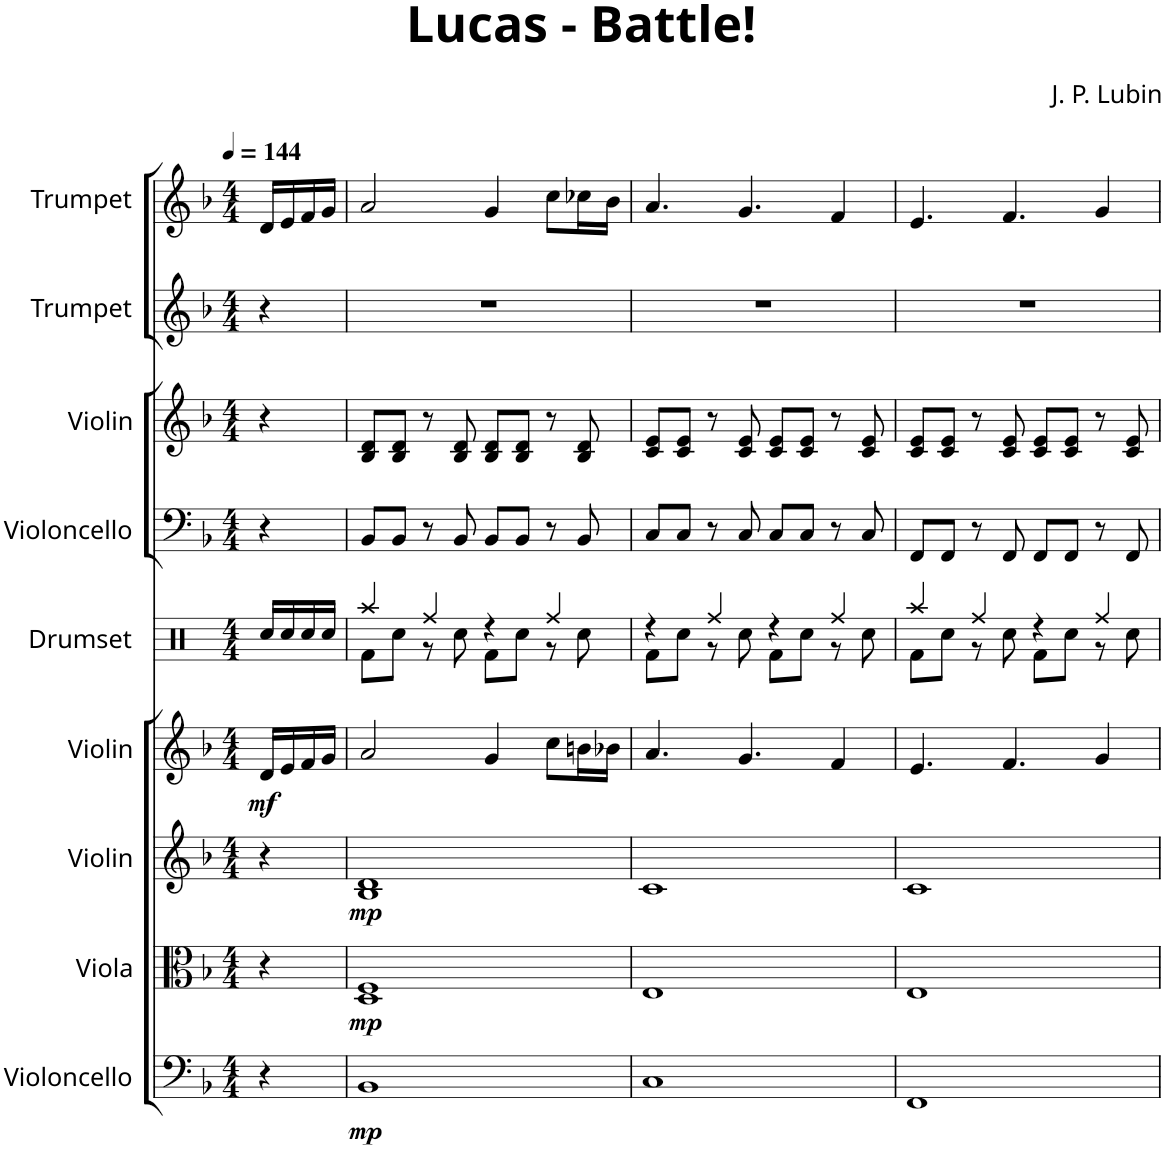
**kern	**dynam	**kern	**dynam	**kern	**dynam	**kern	**dynam	**kern	**kern	**kern	**kern	**kern
*part9	*part9	*part8	*part8	*part7	*part7	*part6	*part6	*part5	*part4	*part3	*part2	*part1
*staff9	*staff9	*staff8	*staff8	*staff7	*staff7	*staff6	*staff6	*staff5	*staff4	*staff3	*staff2	*staff1
*I"Violoncello	*	*I"Viola	*	*I"Violin	*	*I"Violin	*	*I"Drumset	*I"Violoncello	*I"Violin	*I"Trumpet	*I"Trumpet
*I'Vc.	*	*I'Vla.	*	*I'Vln.	*	*I'Vln.	*	*	*I'Vc	*I'Vln	*I'Tpt	*I'Tpt
*clefF4	*	*clefC3	*	*clefG2	*	*clefG2	*	*clefX	*clefF4	*clefG2	*clefG2	*clefG2
*	*	*	*	*	*	*	*	*	*	*	*ITrd1c2	*ITrd1c2
*k[b-]	*	*k[b-]	*	*k[b-]	*	*k[b-]	*	*k[]	*k[b-]	*k[b-]	*k[b-]	*k[b-]
*M4/4	*	*M4/4	*	*M4/4	*	*M4/4	*	*M4/4	*M4/4	*M4/4	*M4/4	*M4/4
*MM144	*	*MM144	*	*MM144	*	*MM144	*	*MM144	*MM144	*MM144	*MM144	*MM144
=	=	=	=	=	=	=	=	=	=	=	=	=
!	!	!	!	!	!	!	!LO:DY:b	!	!	!	!	!
4r	.	4r	.	4r	.	16d/LL	mf	16Rcc/LL	4r	4r	4r	16d/LL
.	.	.	.	.	.	16e/	.	16Rcc/	.	.	.	16e/
.	.	.	.	.	.	16f/	.	16Rcc/	.	.	.	16f/
.	.	.	.	.	.	16g/JJ	.	16Rcc/JJ	.	.	.	16g/JJ
=1	=1	=1	=1	=1	=1	=1	=1	=1	=1	=1	=1	=1
*	*	*	*	*	*	*	*	*^	*	*	*	*
!	!LO:DY:b	!	!LO:DY:b	!	!LO:DY:b	!	!	!	!	!	!	!	!
1BB-	mp	1D 1F	mp	1B- 1d	mp	2a/	.	4Raa/	8Rf\L	8BB-/L	8B-/ 8d/L	1r	2a/
.	.	.	.	.	.	.	.	.	8Rcc\J	8BB-/J	8B-/ 8d/J	.	.
.	.	.	.	.	.	.	.	4Rff/	8r	8r	8r	.	.
.	.	.	.	.	.	.	.	.	8Rcc\	8BB-/	8B-/ 8d/	.	.
.	.	.	.	.	.	4g/	.	4r	8Rf\L	8BB-/L	8B-/ 8d/L	.	4g/
.	.	.	.	.	.	.	.	.	8Rcc\J	8BB-/J	8B-/ 8d/J	.	.
.	.	.	.	.	.	8cc\L	.	4Rff/	8r	8r	8r	.	8cc\L
.	.	.	.	.	.	16bn\L	.	.	8Rcc\	8BB-/	8B-/ 8d/	.	16cc-X\L
.	.	.	.	.	.	16b-X\JJ	.	.	.	.	.	.	16b-\JJ
=2	=2	=2	=2	=2	=2	=2	=2	=2	=2	=2	=2	=2	=2
1C	.	1E	.	1c	.	4.a/	.	4r	8Rf\L	8C/L	8c/ 8e/L	1r	4.a/
.	.	.	.	.	.	.	.	.	8Rcc\J	8C/J	8c/ 8e/J	.	.
.	.	.	.	.	.	.	.	4Rff/	8r	8r	8r	.	.
.	.	.	.	.	.	4.g/	.	.	8Rcc\	8C/	8c/ 8e/	.	4.g/
.	.	.	.	.	.	.	.	4r	8Rf\L	8C/L	8c/ 8e/L	.	.
.	.	.	.	.	.	.	.	.	8Rcc\J	8C/J	8c/ 8e/J	.	.
.	.	.	.	.	.	4f/	.	4Rff/	8r	8r	8r	.	4f/
.	.	.	.	.	.	.	.	.	8Rcc\	8C/	8c/ 8e/	.	.
=3	=3	=3	=3	=3	=3	=3	=3	=3	=3	=3	=3	=3	=3
1FF	.	1E	.	1c	.	4.e/	.	4Raa/	8Rf\L	8FF/L	8c/ 8e/L	1r	4.e/
.	.	.	.	.	.	.	.	.	8Rcc\J	8FF/J	8c/ 8e/J	.	.
.	.	.	.	.	.	.	.	4Rff/	8r	8r	8r	.	.
.	.	.	.	.	.	4.f/	.	.	8Rcc\	8FF/	8c/ 8e/	.	4.f/
.	.	.	.	.	.	.	.	4r	8Rf\L	8FF/L	8c/ 8e/L	.	.
.	.	.	.	.	.	.	.	.	8Rcc\J	8FF/J	8c/ 8e/J	.	.
.	.	.	.	.	.	4g/	.	4Rff/	8r	8r	8r	.	4g/
.	.	.	.	.	.	.	.	.	8Rcc\	8FF/	8c/ 8e/	.	.
*	*	*	*	*	*	*	*	*v	*v	*	*	*	*
=	=	=	=	=	=	=	=	=	=	=	=	=
*-	*-	*-	*-	*-	*-	*-	*-	*-	*-	*-	*-	*-
